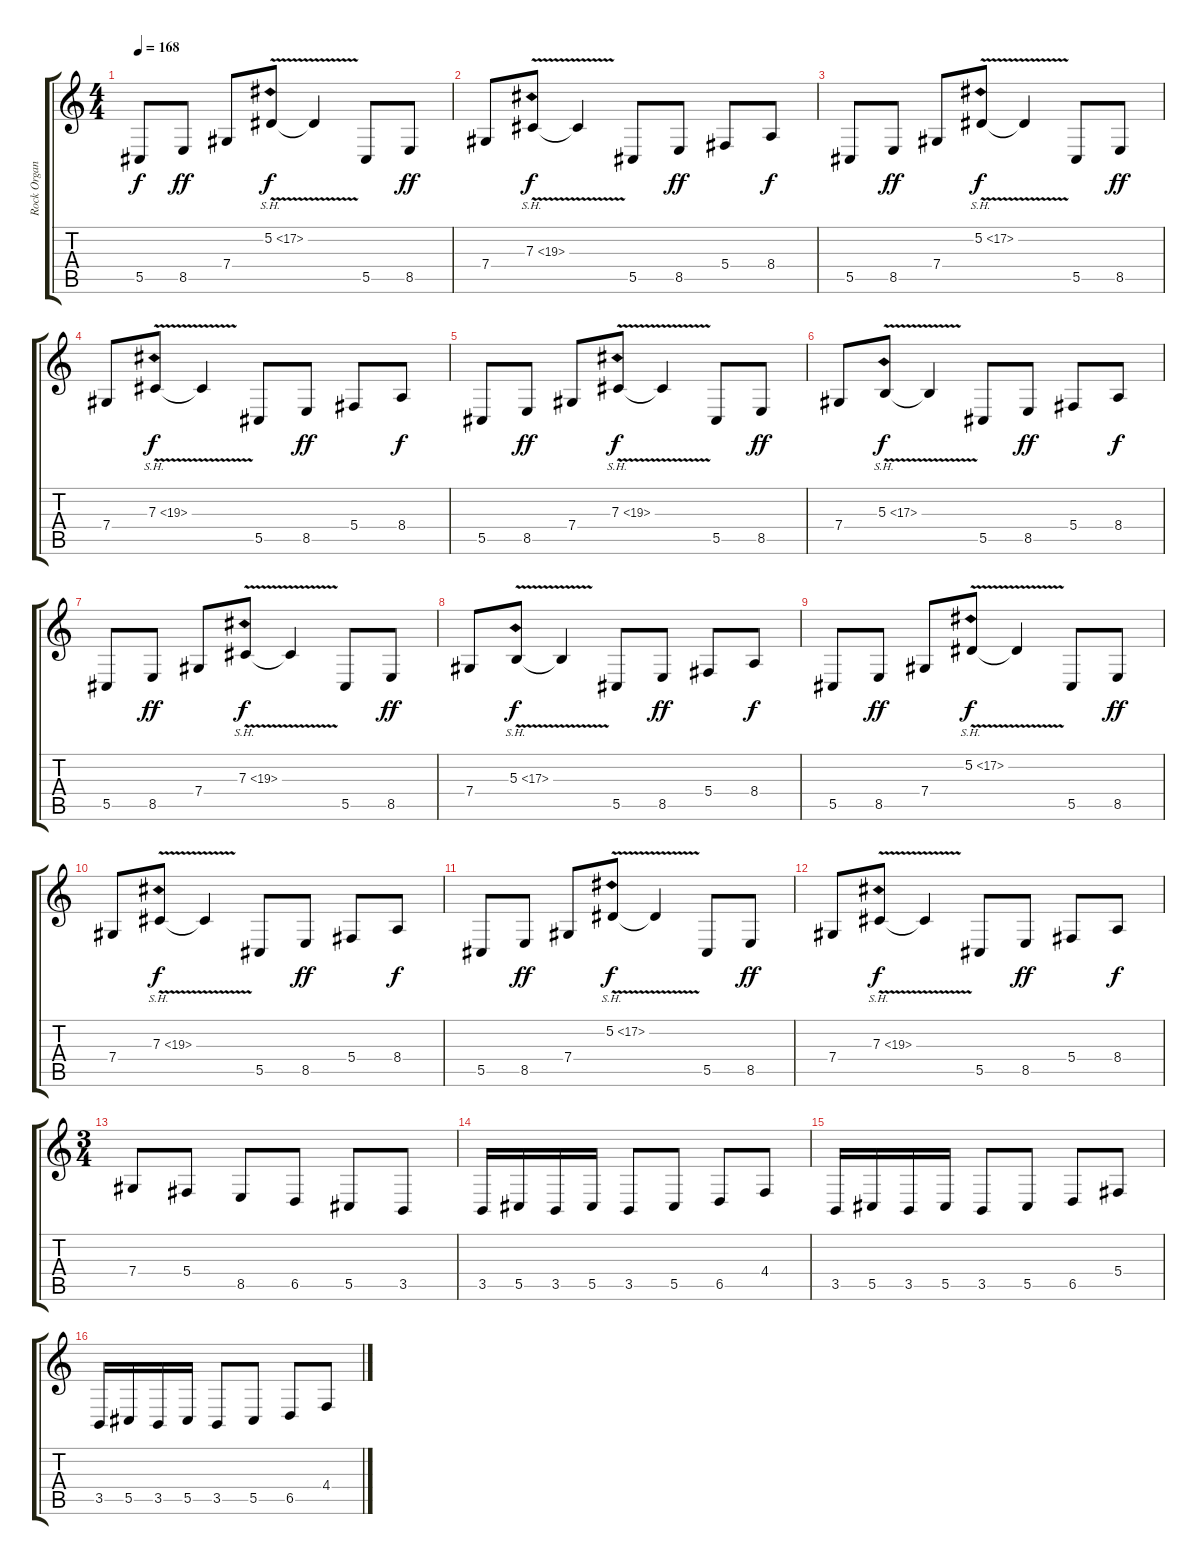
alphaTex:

\track ("Rock Organ" "Rock Organ") {instrument rockorgan}
\staff {score tabs}
\tuning (Eb4 Bb3 Gb3 Db3 Ab2 Eb2) {hide}
\ts (4 4)
\tempo 168
\clef g2
\ks c
5.5.8{dy f} 8.5.8{dy ff} 7.4.8 5.2{sh 12 v}.8{dy f} 5.2{t}.4 5.5.8 8.5.8{dy ff} |
7.4.8 7.3{sh 12 v}.8{dy f} 7.3{t}.4 5.5.8 8.5.8{dy ff} 5.4.8 8.4.8{dy f} |
5.5.8 8.5.8{dy ff} 7.4.8 5.2{sh 12 v}.8{dy f} 5.2{t}.4 5.5.8 8.5.8{dy ff} |
7.4.8 7.3{sh 12 v}.8{dy f} 7.3{t}.4 5.5.8 8.5.8{dy ff} 5.4.8 8.4.8{dy f} |
5.5.8 8.5.8{dy ff} 7.4.8 7.3{sh 12 v}.8{dy f} 7.3{t}.4 5.5.8 8.5.8{dy ff} |
7.4.8 5.3{sh 12 v}.8{dy f} 5.3{t}.4 5.5.8 8.5.8{dy ff} 5.4.8 8.4.8{dy f} |
5.5.8 8.5.8{dy ff} 7.4.8 7.3{sh 12 v}.8{dy f} 7.3{t}.4 5.5.8 8.5.8{dy ff} |
7.4.8 5.3{sh 12 v}.8{dy f} 5.3{t}.4 5.5.8 8.5.8{dy ff} 5.4.8 8.4.8{dy f} |
5.5.8 8.5.8{dy ff} 7.4.8 5.2{sh 12 v}.8{dy f} 5.2{t}.4 5.5.8 8.5.8{dy ff} |
7.4.8 7.3{sh 12 v}.8{dy f} 7.3{t}.4 5.5.8 8.5.8{dy ff} 5.4.8 8.4.8{dy f} |
5.5.8 8.5.8{dy ff} 7.4.8 5.2{sh 12 v}.8{dy f} 5.2{t}.4 5.5.8 8.5.8{dy ff} |
7.4.8 7.3{sh 12 v}.8{dy f} 7.3{t}.4 5.5.8 8.5.8{dy ff} 5.4.8 8.4.8{dy f} |
\ts (3 4)
7.4.8 5.4.8 8.5.8 6.5.8 5.5.8 3.5.8 |
3.5.16 5.5.16 3.5.16 5.5.16 3.5.8 5.5.8 6.5.8 4.4.8 |
3.5.16 5.5.16 3.5.16 5.5.16 3.5.8 5.5.8 6.5.8 5.4.8 |
3.5.16 5.5.16 3.5.16 5.5.16 3.5.8 5.5.8 6.5.8 4.4.8
